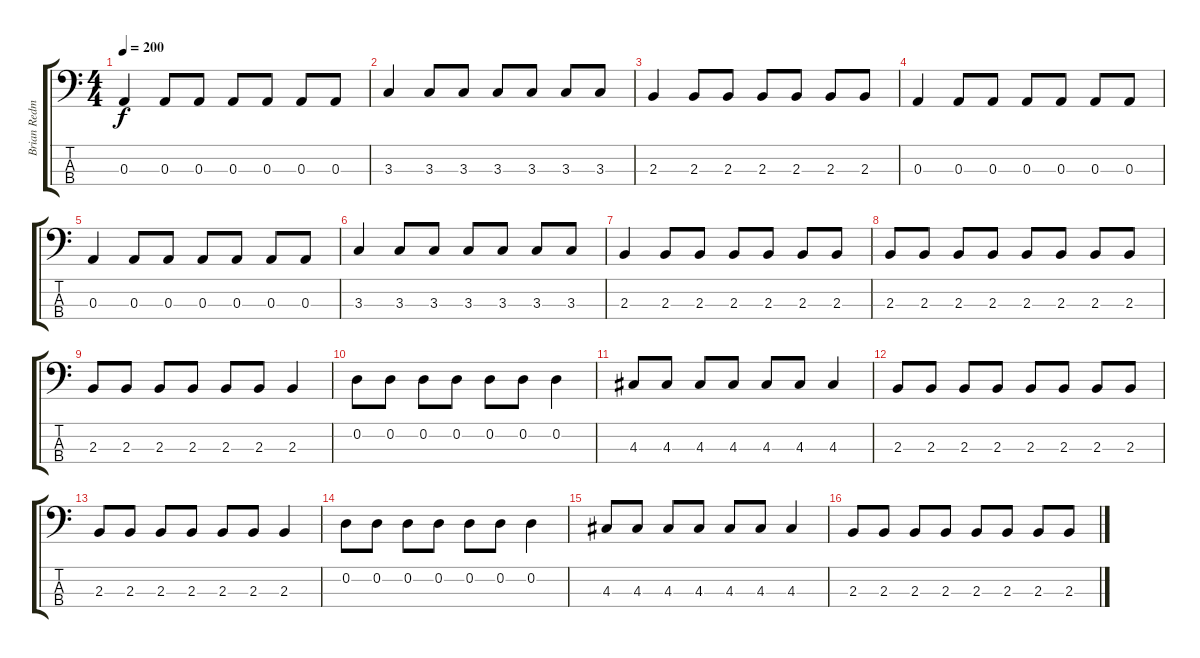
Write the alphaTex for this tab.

\track ("Brian Redman" "Brian Redm") {instrument electricbassfinger}
\staff {score tabs}
\tuning (G2 D2 A1 E1) {hide}
\ts (4 4)
\tempo 200
\clef f4
\ks c
0.3.4{dy f} 0.3.8 0.3.8 0.3.8 0.3.8 0.3.8 0.3.8 |
3.3.4 3.3.8 3.3.8 3.3.8 3.3.8 3.3.8 3.3.8 |
2.3.4 2.3.8 2.3.8 2.3.8 2.3.8 2.3.8 2.3.8 |
0.3.4 0.3.8 0.3.8 0.3.8 0.3.8 0.3.8 0.3.8 |
0.3.4 0.3.8 0.3.8 0.3.8 0.3.8 0.3.8 0.3.8 |
3.3.4 3.3.8 3.3.8 3.3.8 3.3.8 3.3.8 3.3.8 |
2.3.4 2.3.8 2.3.8 2.3.8 2.3.8 2.3.8 2.3.8 |
2.3.8 2.3.8 2.3.8 2.3.8 2.3.8 2.3.8 2.3.8 2.3.8 |
2.3.8 2.3.8 2.3.8 2.3.8 2.3.8 2.3.8 2.3.4 |
0.2.8 0.2.8 0.2.8 0.2.8 0.2.8 0.2.8 0.2.4 |
4.3.8 4.3.8 4.3.8 4.3.8 4.3.8 4.3.8 4.3.4 |
2.3.8 2.3.8 2.3.8 2.3.8 2.3.8 2.3.8 2.3.8 2.3.8 |
2.3.8 2.3.8 2.3.8 2.3.8 2.3.8 2.3.8 2.3.4 |
0.2.8 0.2.8 0.2.8 0.2.8 0.2.8 0.2.8 0.2.4 |
4.3.8 4.3.8 4.3.8 4.3.8 4.3.8 4.3.8 4.3.4 |
2.3.8 2.3.8 2.3.8 2.3.8 2.3.8 2.3.8 2.3.8 2.3.8
